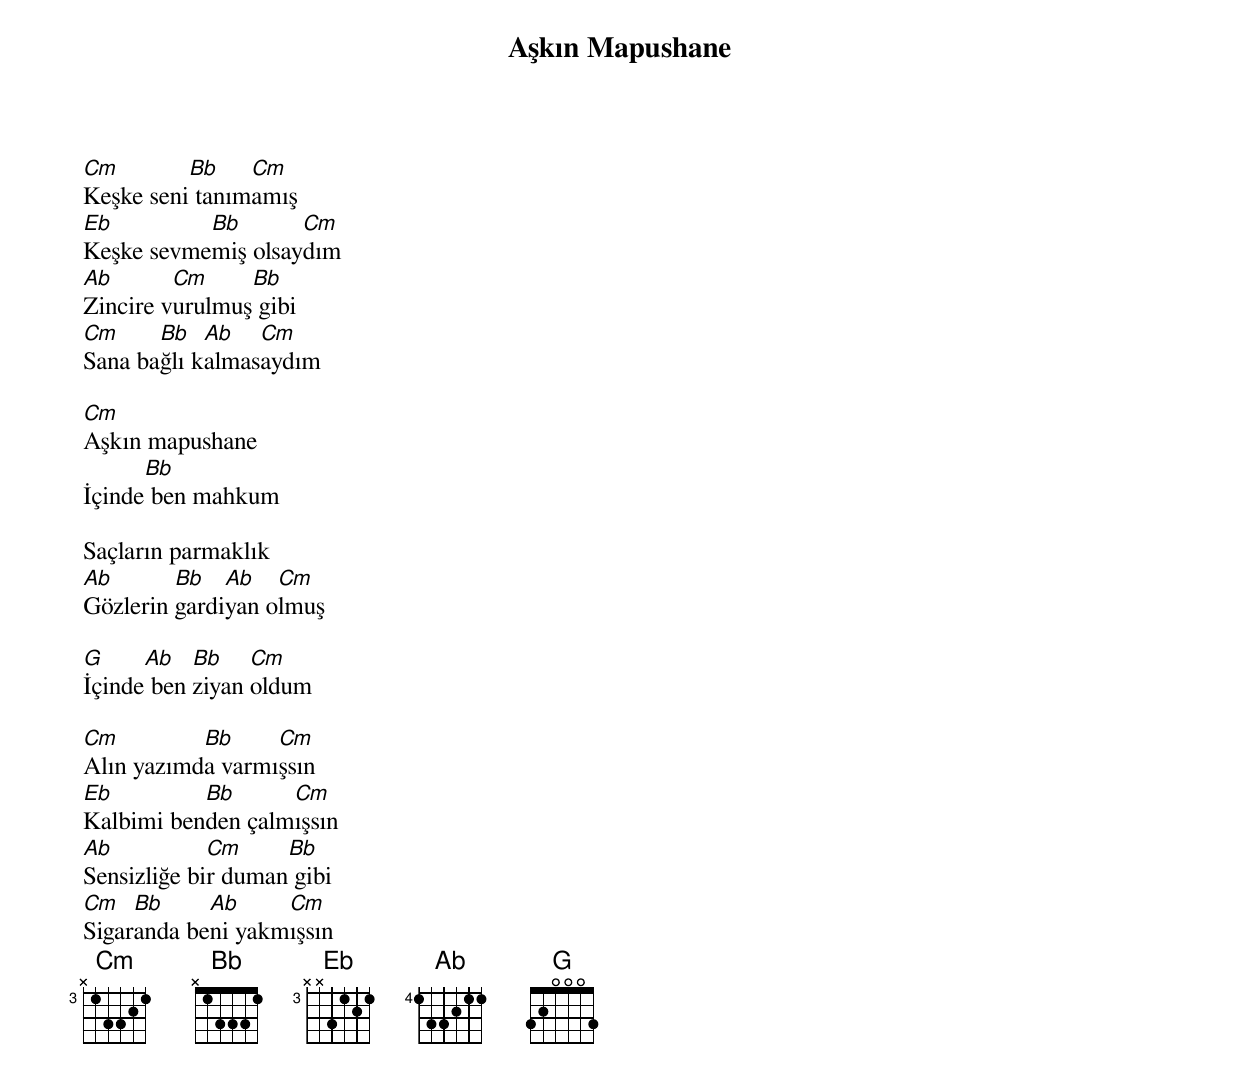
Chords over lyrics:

{title: Aşkın Mapushane}
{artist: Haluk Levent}

Cm        Bb    Cm
Keşke seni tanımamış
Eb         Bb       Cm
Keşke sevmemiş olsaydım
Ab       Cm     Bb
Zincire vurulmuş gibi
Cm     Bb   Ab   Cm
Sana bağlı kalmasaydım

Cm
Aşkın mapushane
      Bb
İçinde ben mahkum

Saçların parmaklık
Ab       Bb   Ab   Cm
Gözlerin gardiyan olmuş

G     Ab   Bb    Cm
İçinde ben ziyan oldum

Cm         Bb     Cm
Alın yazımda varmışsın
Eb         Bb      Cm
Kalbimi benden çalmışsın
Ab           Cm     Bb
Sensizliğe bir duman gibi
Cm   Bb     Ab     Cm
Sigaranda beni yakmışsın
